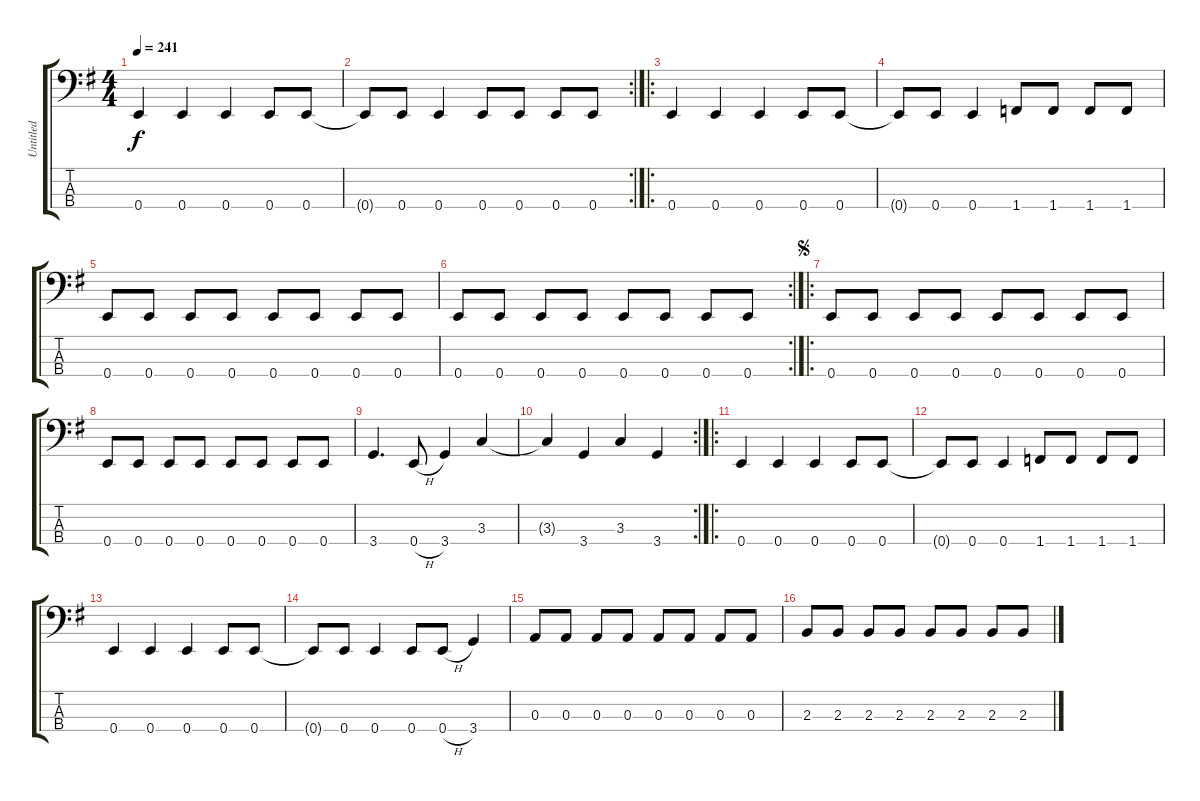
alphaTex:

\track ("Untitled" "Untitled") {instrument electricbassfinger}
\staff {score tabs}
\tuning (G2 D2 A1 E1) {hide}
\ts (4 4)
\tempo 241
\clef f4
\ks g
0.4.4{dy f} 0.4.4 0.4.4 0.4.8 0.4.8 |
\rc 2
0.4{t}.8 0.4.8 0.4.4 0.4.8 0.4.8 0.4.8 0.4.8 |
\ro
0.4.4 0.4.4 0.4.4 0.4.8 0.4.8 |
0.4{t}.8 0.4.8 0.4.4 1.4.8 1.4.8 1.4.8 1.4.8 |
0.4.8 0.4.8 0.4.8 0.4.8 0.4.8 0.4.8 0.4.8 0.4.8 |
\rc 2
0.4.8 0.4.8 0.4.8 0.4.8 0.4.8 0.4.8 0.4.8 0.4.8 |
\ro
\jump segno
0.4.8 0.4.8 0.4.8 0.4.8 0.4.8 0.4.8 0.4.8 0.4.8 |
0.4.8 0.4.8 0.4.8 0.4.8 0.4.8 0.4.8 0.4.8 0.4.8 |
3.4.4{d} 0.4{h}.8 3.4.4 3.3.4 |
\rc 2
3.3{t}.4 3.4.4 3.3.4 3.4.4 |
\ro
0.4.4 0.4.4 0.4.4 0.4.8 0.4.8 |
0.4{t}.8 0.4.8 0.4.4 1.4.8 1.4.8 1.4.8 1.4.8 |
0.4.4 0.4.4 0.4.4 0.4.8 0.4.8 |
0.4{t}.8 0.4.8 0.4.4 0.4.8 0.4{h}.8 3.4.4 |
0.3.8 0.3.8 0.3.8 0.3.8 0.3.8 0.3.8 0.3.8 0.3.8 |
2.3.8 2.3.8 2.3.8 2.3.8 2.3.8 2.3.8 2.3.8 2.3.8
